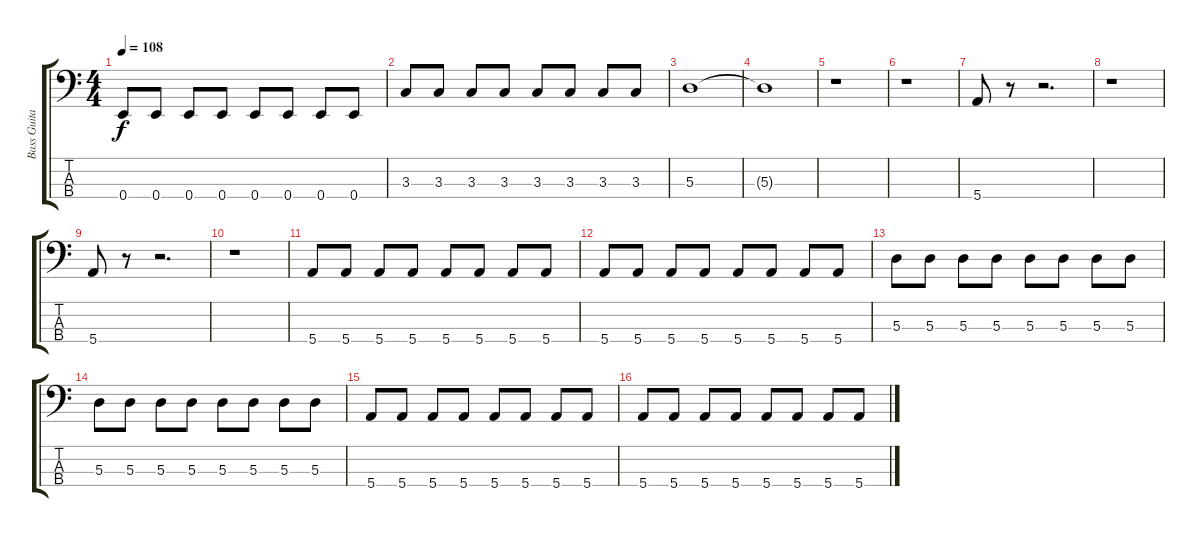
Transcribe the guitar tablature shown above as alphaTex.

\track ("Bass Guitar" "Bass Guita") {instrument electricbassfinger}
\staff {score tabs}
\tuning (G2 D2 A1 E1) {hide}
\ts (4 4)
\tempo 108
\clef f4
\ks c
0.4.8{dy f} 0.4.8 0.4.8 0.4.8 0.4.8 0.4.8 0.4.8 0.4.8 |
3.3.8 3.3.8 3.3.8 3.3.8 3.3.8 3.3.8 3.3.8 3.3.8 |
5.3.1 |
5.3{t}.1 |
r.1 |
r.1 |
5.4.8 r.8 r.2{d} |
r.1 |
5.4.8 r.8 r.2{d} |
r.1 |
5.4.8 5.4.8 5.4.8 5.4.8 5.4.8 5.4.8 5.4.8 5.4.8 |
5.4.8 5.4.8 5.4.8 5.4.8 5.4.8 5.4.8 5.4.8 5.4.8 |
5.3.8 5.3.8 5.3.8 5.3.8 5.3.8 5.3.8 5.3.8 5.3.8 |
5.3.8 5.3.8 5.3.8 5.3.8 5.3.8 5.3.8 5.3.8 5.3.8 |
5.4.8 5.4.8 5.4.8 5.4.8 5.4.8 5.4.8 5.4.8 5.4.8 |
5.4.8 5.4.8 5.4.8 5.4.8 5.4.8 5.4.8 5.4.8 5.4.8
